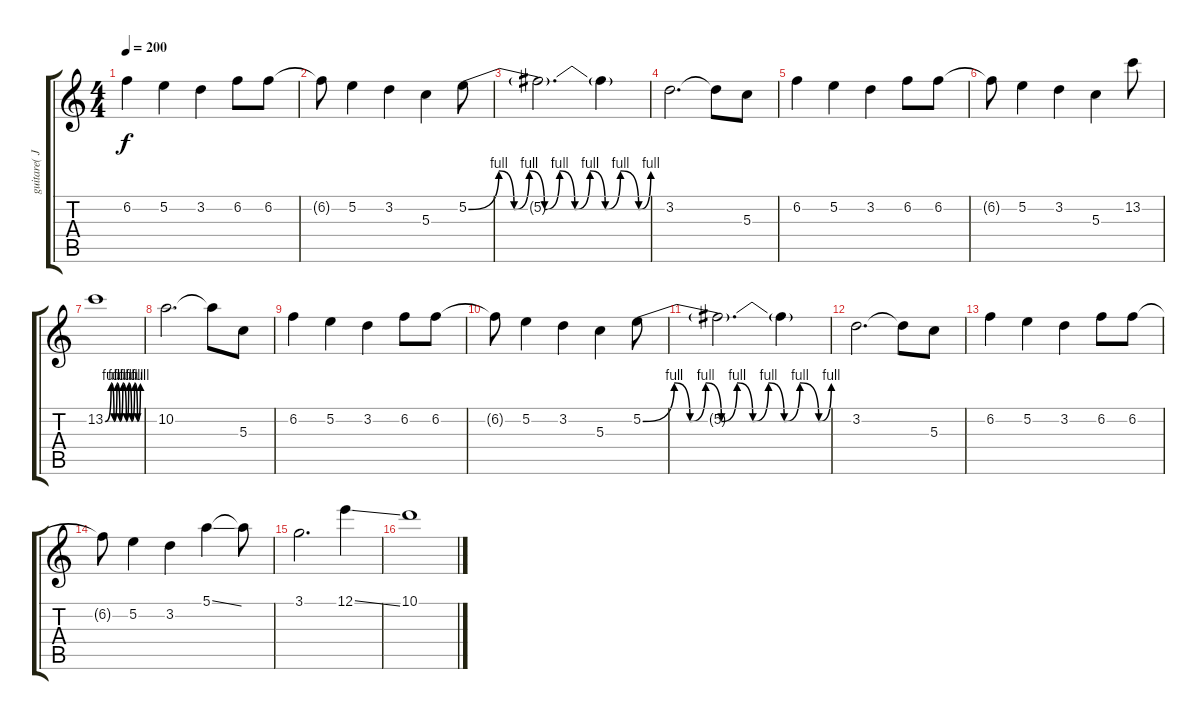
\track ("guitare( Jake )" "guitare( J") {instrument distortionguitar}
\staff {score tabs}
\tuning (E4 B3 G3 D3 A2 E2) {hide}
\ts (4 4)
\tempo 200
\clef g2
\ks c
6.2.4{dy f} 5.2.4 3.2.4 6.2.8 6.2.8 |
6.2{t}.8 5.2.4 3.2.4 5.3.4 5.2{be (custom 0 0 10 4 15 0 20 4 25 0 30 4 35 0 40 4 45 0 50 4 56 0 60 4)}.8 |
5.2{t}.2{d} 5.2{t}.4 |
3.2.2{d} 3.2{t}.8 5.3.8 |
6.2.4 5.2.4 3.2.4 6.2.8 6.2.8 |
6.2{t}.8 5.2.4 3.2.4 5.3.4 13.2.8 |
13.2{be (custom 0 0 10 4 15 0 20 4 25 0 30 4 36 0 40 4 45 0 50 4 55 0 60 4)}.1 |
10.2.2{d} 10.2{t}.8 5.3.8 |
6.2.4 5.2.4 3.2.4 6.2.8 6.2.8 |
6.2{t}.8 5.2.4 3.2.4 5.3.4 5.2{be (custom 0 0 10 4 15 0 20 4 25 0 30 4 35 0 40 4 45 0 50 4 56 0 60 4)}.8 |
5.2{t}.2{d} 5.2{t}.4 |
3.2.2{d} 3.2{t}.8 5.3.8 |
6.2.4 5.2.4 3.2.4 6.2.8 6.2.8 |
6.2{t}.8 5.2.4 3.2.4 5.1{ss}.4 5.1{t}.8 |
3.1.2{d} 12.1{ss}.4 |
10.1.1
